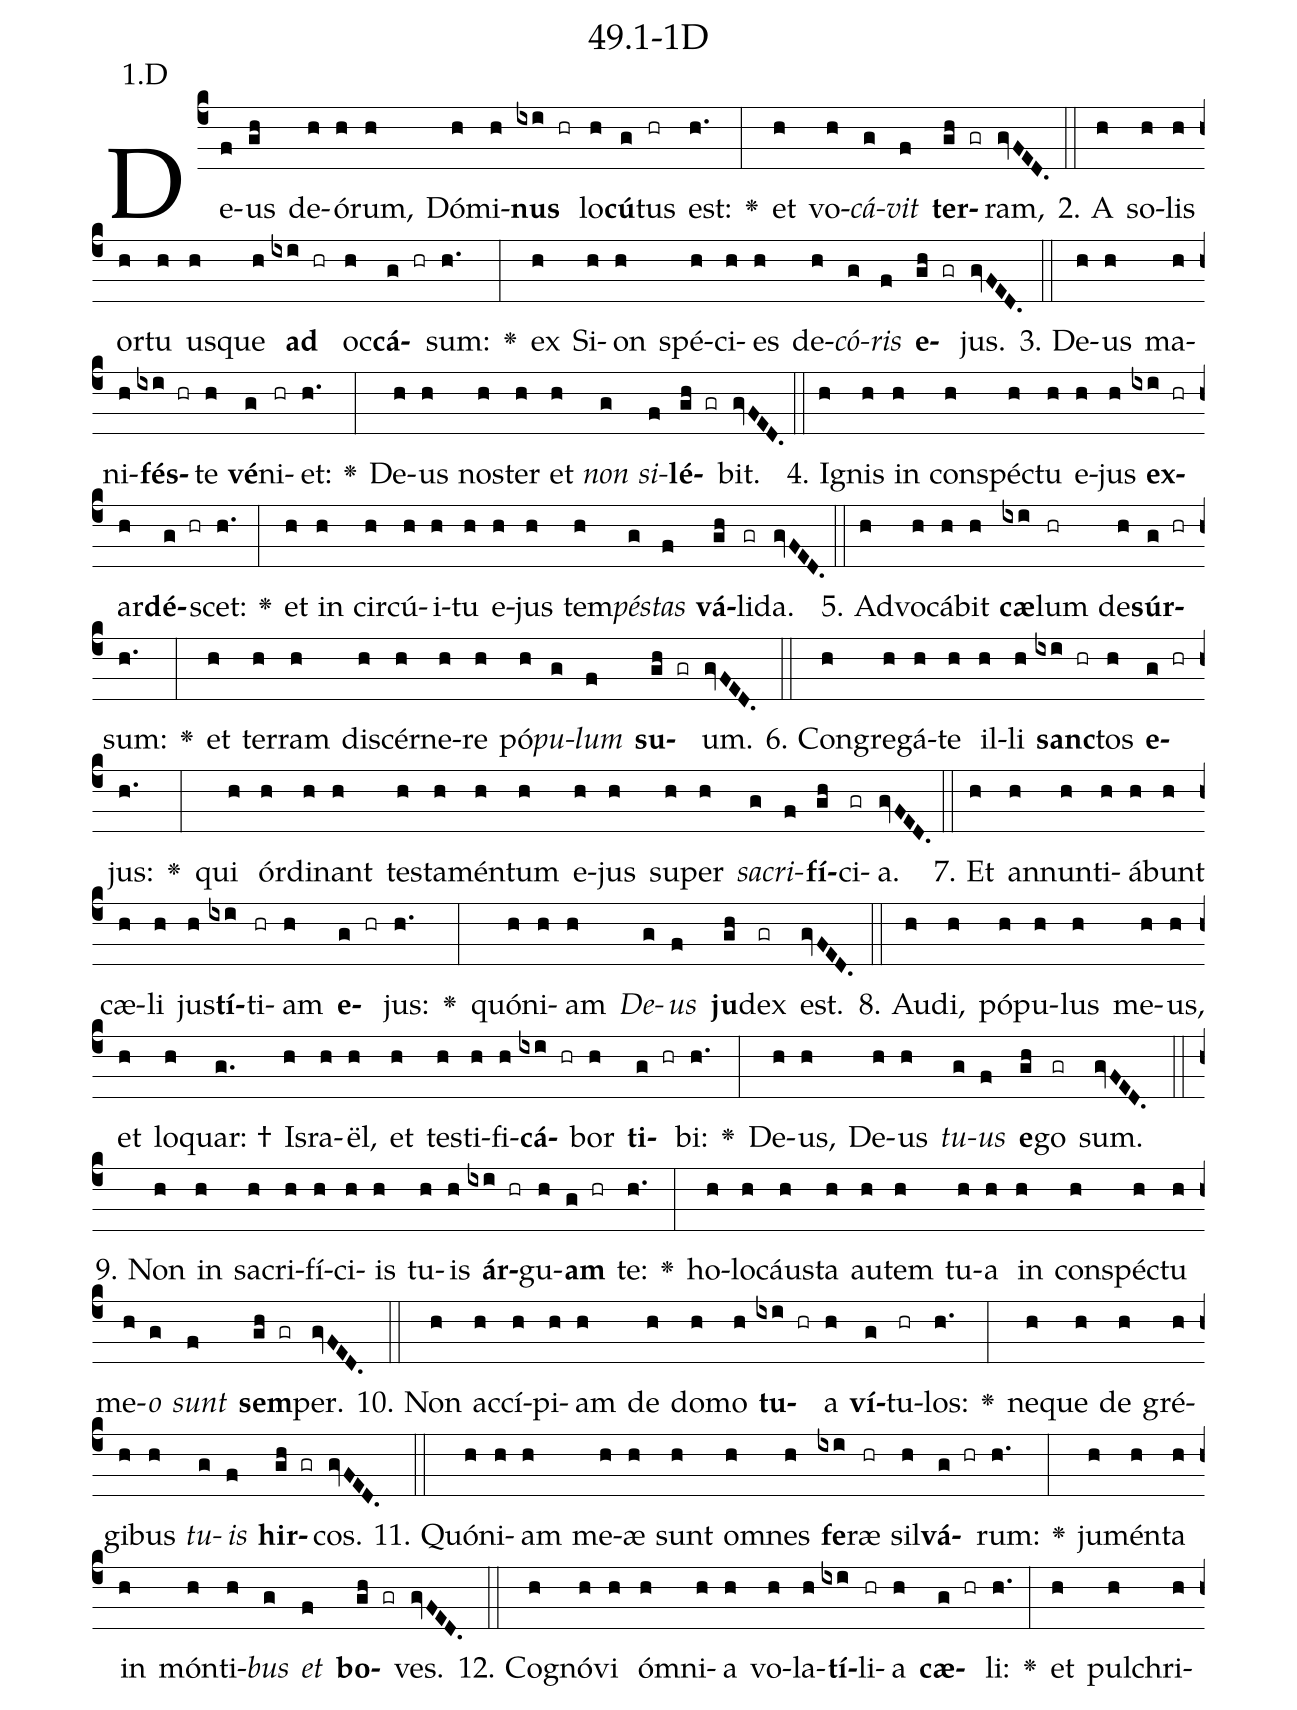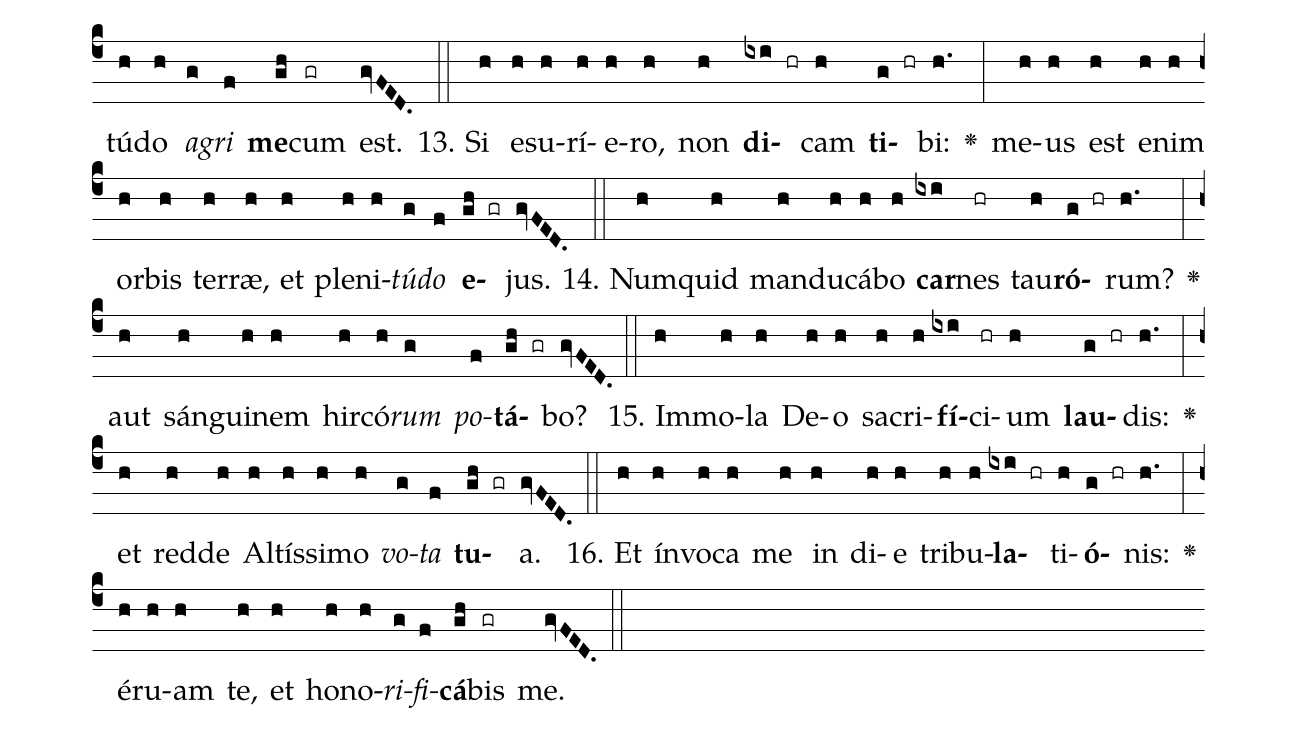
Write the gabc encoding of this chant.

name: 49.1-1D;
annotation: 1.D;
%%
(c4)De(f)us(gh) de(h)ó(h)rum,(h) Dó(h)mi(h)<b>nus</b>(ixi hr) lo(h)<b>cú</b>(g)tus(hr) est:(h.) <v>\greheightstar</v>(:) et(h) vo(h)<i>cá</i>(g)<i>vit</i>(f) <b>ter</b>(gh gr)ram,(gvFED.) (::)
2. A(h) so(h)lis(h) or(h)tu(h) us(h)que(h) <b>ad</b>(ixi hr) oc(h)<b>cá</b>(g hr)sum:(h.) <v>\greheightstar</v>(:) ex(h) Si(h)on(h) spé(h)ci(h)es(h) de(h)<i>có</i>(g)<i>ris</i>(f) <b>e</b>(gh gr)jus.(gvFED.) (::)
3. De(h)us(h) ma(h)ni(h)<b>fés</b>(ixi hr)te(h) <b>vé</b>(g)ni(hr)et:(h.) <v>\greheightstar</v>(:) De(h)us(h) nos(h)ter(h) et(h) <i>non</i>(g) <i>si</i>(f)<b>lé</b>(gh gr)bit.(gvFED.) (::)
4. I(h)gnis(h) in(h) con(h)spéc(h)tu(h) e(h)jus(h) <b>ex</b>(ixi hr)ar(h)<b>dé</b>(g hr)scet:(h.) <v>\greheightstar</v>(:) et(h) in(h) cir(h)cú(h)i(h)tu(h) e(h)jus(h) tem(h)<i>pés</i>(g)<i>tas</i>(f) <b>vá</b>(gh)li(gr)da.(gvFED.) (::)
5. Ad(h)vo(h)cá(h)bit(h) <b>cæ</b>(ixi)lum(hr) de(h)<b>súr</b>(g hr)sum:(h.) <v>\greheightstar</v>(:) et(h) ter(h)ram(h) di(h)scér(h)ne(h)re(h) pó(h)<i>pu</i>(g)<i>lum</i>(f) <b>su</b>(gh gr)um.(gvFED.) (::)
6. Con(h)gre(h)gá(h)te(h) il(h)li(h) <b>sanc</b>(ixi hr)tos(h) <b>e</b>(g hr)jus:(h.) <v>\greheightstar</v>(:) qui(h) ór(h)di(h)nant(h) tes(h)ta(h)mén(h)tum(h) e(h)jus(h) su(h)per(h) <i>sa</i>(g)<i>cri</i>(f)<b>fí</b>(gh)ci(gr)a.(gvFED.) (::)
7. Et(h) an(h)nun(h)ti(h)á(h)bunt(h) cæ(h)li(h) jus(h)<b>tí</b>(ixi)ti(hr)am(h) <b>e</b>(g hr)jus:(h.) <v>\greheightstar</v>(:) quón(h)i(h)am(h) <i>De</i>(g)<i>us</i>(f) <b>ju</b>(gh)dex(gr) est.(gvFED.) (::)
8. Au(h)di,(h) pó(h)pu(h)lus(h) me(h)us,(h) et(h) lo(h)quar: †(g.) Is(h)ra(h)ël,(h) et(h) tes(h)ti(h)fi(h)<b>cá</b>(ixi hr)bor(h) <b>ti</b>(g hr)bi:(h.) <v>\greheightstar</v>(:) De(h)us,(h) De(h)us(h) <i>tu</i>(g)<i>us</i>(f) <b>e</b>(gh)go(gr) sum.(gvFED.) (::)
9. Non(h) in(h) sa(h)cri(h)fí(h)ci(h)is(h) tu(h)is(h) <b>ár</b>(ixi hr)gu(h)<b>am</b>(g hr) te:(h.) <v>\greheightstar</v>(:) ho(h)lo(h)cáus(h)ta(h) au(h)tem(h) tu(h)a(h) in(h) con(h)spéc(h)tu(h) me(h)<i>o</i>(g) <i>sunt</i>(f) <b>sem</b>(gh gr)per.(gvFED.) (::)
10. Non(h) ac(h)cí(h)pi(h)am(h) de(h) do(h)mo(h) <b>tu</b>(ixi hr)a(h) <b>ví</b>(g)tu(hr)los:(h.) <v>\greheightstar</v>(:) ne(h)que(h) de(h) gré(h)gi(h)bus(h) <i>tu</i>(g)<i>is</i>(f) <b>hir</b>(gh gr)cos.(gvFED.) (::)
11. Quón(h)i(h)am(h) me(h)æ(h) sunt(h) om(h)nes(h) <b>fe</b>(ixi)ræ(hr) sil(h)<b>vá</b>(g hr)rum:(h.) <v>\greheightstar</v>(:) ju(h)mén(h)ta(h) in(h) món(h)ti(h)<i>bus</i>(g) <i>et</i>(f) <b>bo</b>(gh gr)ves.(gvFED.) (::)
12. Co(h)gnó(h)vi(h) óm(h)ni(h)a(h) vo(h)la(h)<b>tí</b>(ixi)li(hr)a(h) <b>cæ</b>(g hr)li:(h.) <v>\greheightstar</v>(:) et(h) pul(h)chri(h)tú(h)do(h) <i>a</i>(g)<i>gri</i>(f) <b>me</b>(gh)cum(gr) est.(gvFED.) (::)
13. Si(h) e(h)su(h)rí(h)e(h)ro,(h) non(h) <b>di</b>(ixi hr)cam(h) <b>ti</b>(g hr)bi:(h.) <v>\greheightstar</v>(:) me(h)us(h) est(h) e(h)nim(h) or(h)bis(h) ter(h)ræ,(h) et(h) ple(h)ni(h)<i>tú</i>(g)<i>do</i>(f) <b>e</b>(gh gr)jus.(gvFED.) (::)
14. Num(h)quid(h) man(h)du(h)cá(h)bo(h) <b>car</b>(ixi)nes(hr) tau(h)<b>ró</b>(g hr)rum?(h.) <v>\greheightstar</v>(:) aut(h) sán(h)gui(h)nem(h) hir(h)có(h)<i>rum</i>(g) <i>po</i>(f)<b>tá</b>(gh gr)bo?(gvFED.) (::)
15. Im(h)mo(h)la(h) De(h)o(h) sa(h)cri(h)<b>fí</b>(ixi)ci(hr)um(h) <b>lau</b>(g hr)dis:(h.) <v>\greheightstar</v>(:) et(h) red(h)de(h) Al(h)tís(h)si(h)mo(h) <i>vo</i>(g)<i>ta</i>(f) <b>tu</b>(gh gr)a.(gvFED.) (::)
16. Et(h) ín(h)vo(h)ca(h) me(h) in(h) di(h)e(h) tri(h)bu(h)<b>la</b>(ixi hr)ti(h)<b>ó</b>(g hr)nis:(h.) <v>\greheightstar</v>(:) é(h)ru(h)am(h) te,(h) et(h) ho(h)no(h)<i>ri</i>(g)<i>fi</i>(f)<b>cá</b>(gh)bis(gr) me.(gvFED.) (::)
